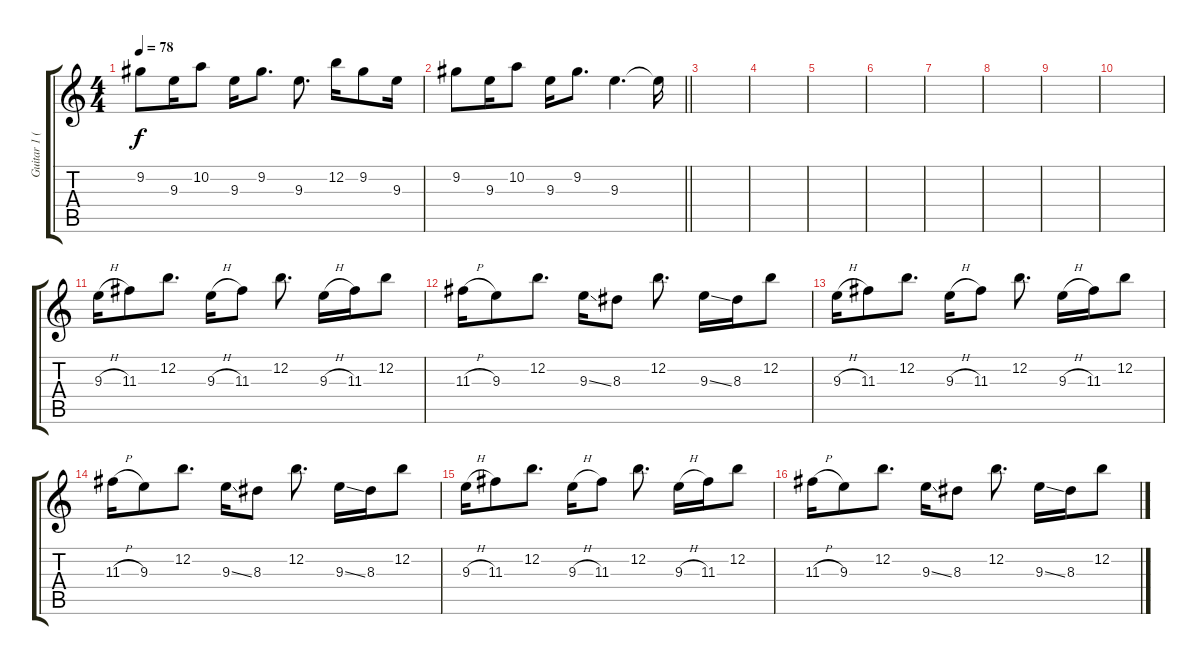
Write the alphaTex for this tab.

\track ("Guitar 1 (Jonas Pfetzing)" "Guitar 1 (") {instrument distortionguitar}
\staff {score tabs}
\tuning (E4 B3 G3 D3 A2 E2) {hide}
\ts (4 4)
\tempo 78
\clef g2
\ks c
9.2.8{dy f} 9.3.16 10.2.8 9.3.16 9.2.8{d} 9.3.8{d} 12.2.16 9.2.8 9.3.16 |
\barLineRight lightlight
9.2.8 9.3.16 10.2.8 9.3.16 9.2.8{d} 9.3.4{d} 9.3{t}.16 |
|
|
|
|
|
|
|
|
9.3{h}.16 11.3.8 12.2.8{d} 9.3{h}.16 11.3.8 12.2.8{d} 9.3{h}.16 11.3.16 12.2.8 |
11.3{h}.16 9.3.8 12.2.8{d} 9.3{ss}.16 8.3.8 12.2.8{d} 9.3{ss}.16 8.3.16 12.2.8 |
9.3{h}.16 11.3.8 12.2.8{d} 9.3{h}.16 11.3.8 12.2.8{d} 9.3{h}.16 11.3.16 12.2.8 |
11.3{h}.16 9.3.8 12.2.8{d} 9.3{ss}.16 8.3.8 12.2.8{d} 9.3{ss}.16 8.3.16 12.2.8 |
9.3{h}.16 11.3.8 12.2.8{d} 9.3{h}.16 11.3.8 12.2.8{d} 9.3{h}.16 11.3.16 12.2.8 |
11.3{h}.16 9.3.8 12.2.8{d} 9.3{ss}.16 8.3.8 12.2.8{d} 9.3{ss}.16 8.3.16 12.2.8
